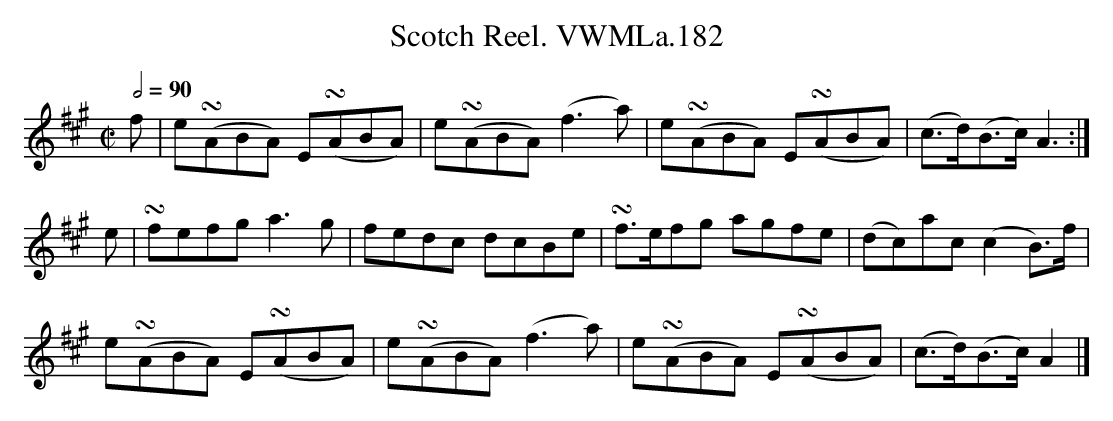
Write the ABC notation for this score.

X:1
T:Scotch Reel. VWMLa.182
M:C|
L:1/8
Q:1/2=90
K:A
f|e!turn!(ABA) E!turn!(ABA)|e!turn!(ABA) (f3a)|\
e!turn!(ABA) E!turn!(ABA)|(c>d)(B>c)A3:|
e|!turn!fefga3g|fedc dcBe|\
!turn!f>efg agfe|(dc)ac (c2B)>f|
e!turn!(ABA) E!turn!(ABA)|e!turn!(ABA)(f3a)|\
e!turn!(ABA) E!turn!(ABA)|(c>d)(B>c)A2|]
